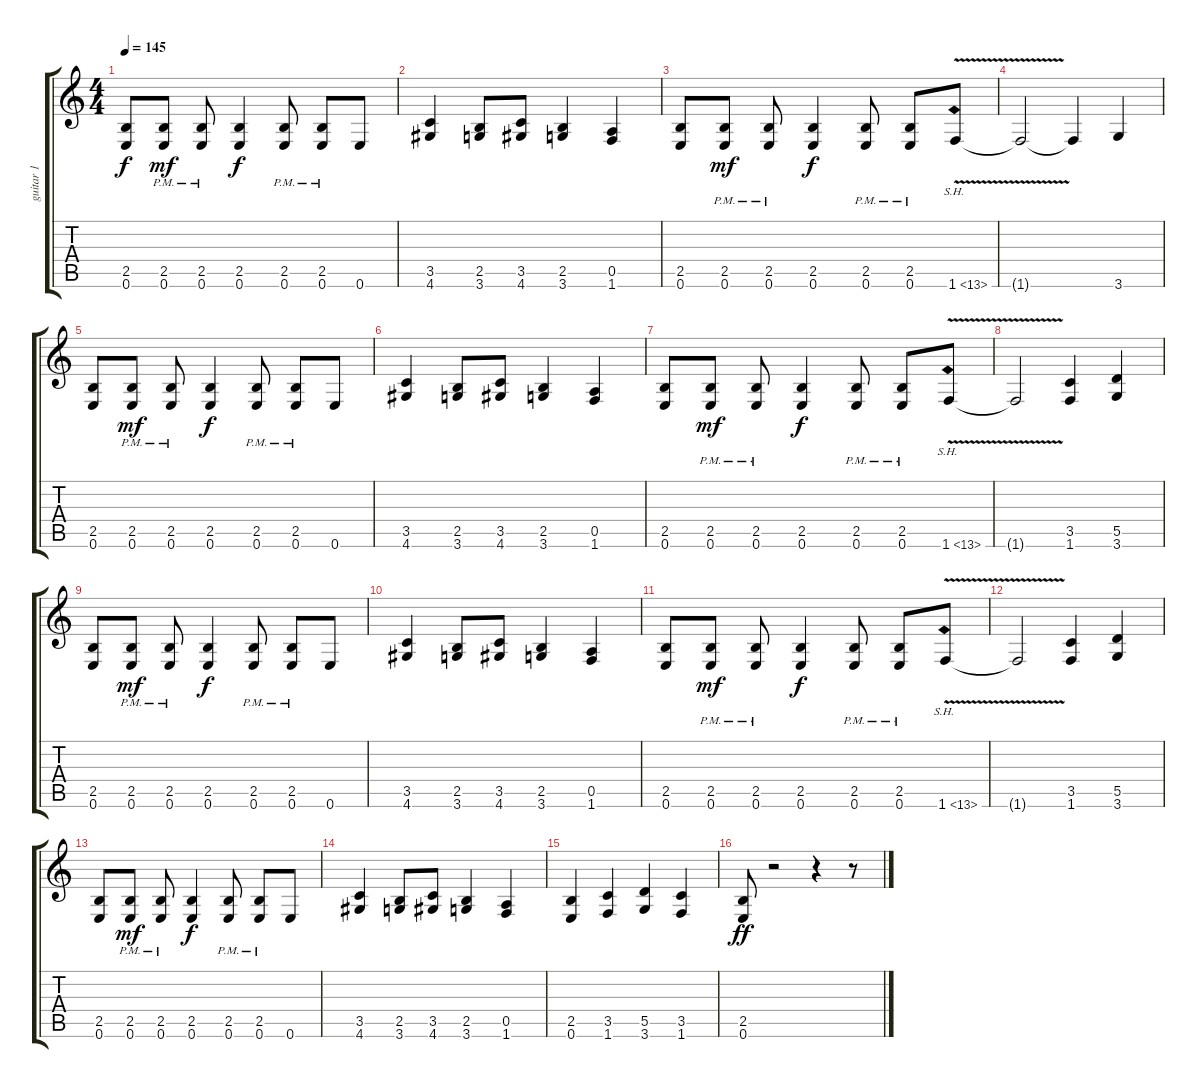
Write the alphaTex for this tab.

\track ("guitar 1" "guitar 1") {instrument distortionguitar}
\staff {score tabs}
\tuning (E4 B3 G3 D3 A2 E2) {hide}
\ts (4 4)
\tempo 145
\clef g2
\ks c
(2.5 0.6).8{dy f} (2.5{pm} 0.6{pm}).8{dy mf} (2.5{pm} 0.6).8 (2.5 0.6).4{dy f} (2.5{pm} 0.6{pm}).8 (2.5{pm} 0.6{pm}).8 0.6.8 |
(3.5 4.6).4 (2.5 3.6).8 (3.5 4.6).8 (2.5 3.6).4 (0.5 1.6).4 |
(2.5 0.6).8 (2.5{pm} 0.6{pm}).8{dy mf} (2.5{pm} 0.6).8 (2.5 0.6).4{dy f} (2.5{pm} 0.6{pm}).8 (2.5{pm} 0.6{pm}).8 1.6{sh 12 v}.8 |
1.6{t}.2 1.6{t}.4 3.6.4 |
(2.5 0.6).8 (2.5{pm} 0.6{pm}).8{dy mf} (2.5{pm} 0.6).8 (2.5 0.6).4{dy f} (2.5{pm} 0.6{pm}).8 (2.5{pm} 0.6{pm}).8 0.6.8 |
(3.5 4.6).4 (2.5 3.6).8 (3.5 4.6).8 (2.5 3.6).4 (0.5 1.6).4 |
(2.5 0.6).8 (2.5{pm} 0.6{pm}).8{dy mf} (2.5{pm} 0.6).8 (2.5 0.6).4{dy f} (2.5{pm} 0.6{pm}).8 (2.5{pm} 0.6{pm}).8 1.6{sh 12 v}.8 |
1.6{t}.2 (3.5 1.6).4 (5.5 3.6).4 |
(2.5 0.6).8 (2.5{pm} 0.6{pm}).8{dy mf} (2.5{pm} 0.6).8 (2.5 0.6).4{dy f} (2.5{pm} 0.6{pm}).8 (2.5{pm} 0.6{pm}).8 0.6.8 |
(3.5 4.6).4 (2.5 3.6).8 (3.5 4.6).8 (2.5 3.6).4 (0.5 1.6).4 |
(2.5 0.6).8 (2.5{pm} 0.6{pm}).8{dy mf} (2.5{pm} 0.6).8 (2.5 0.6).4{dy f} (2.5{pm} 0.6{pm}).8 (2.5{pm} 0.6{pm}).8 1.6{sh 12 v}.8 |
1.6{t}.2 (3.5 1.6).4 (5.5 3.6).4 |
(2.5 0.6).8 (2.5{pm} 0.6{pm}).8{dy mf} (2.5{pm} 0.6).8 (2.5 0.6).4{dy f} (2.5{pm} 0.6{pm}).8 (2.5{pm} 0.6{pm}).8 0.6.8 |
(3.5 4.6).4 (2.5 3.6).8 (3.5 4.6).8 (2.5 3.6).4 (0.5 1.6).4 |
(2.5 0.6).4 (3.5 1.6).4 (5.5 3.6).4 (3.5 1.6).4 |
(2.5 0.6).8{dy ff} r.2 r.4 r.8
